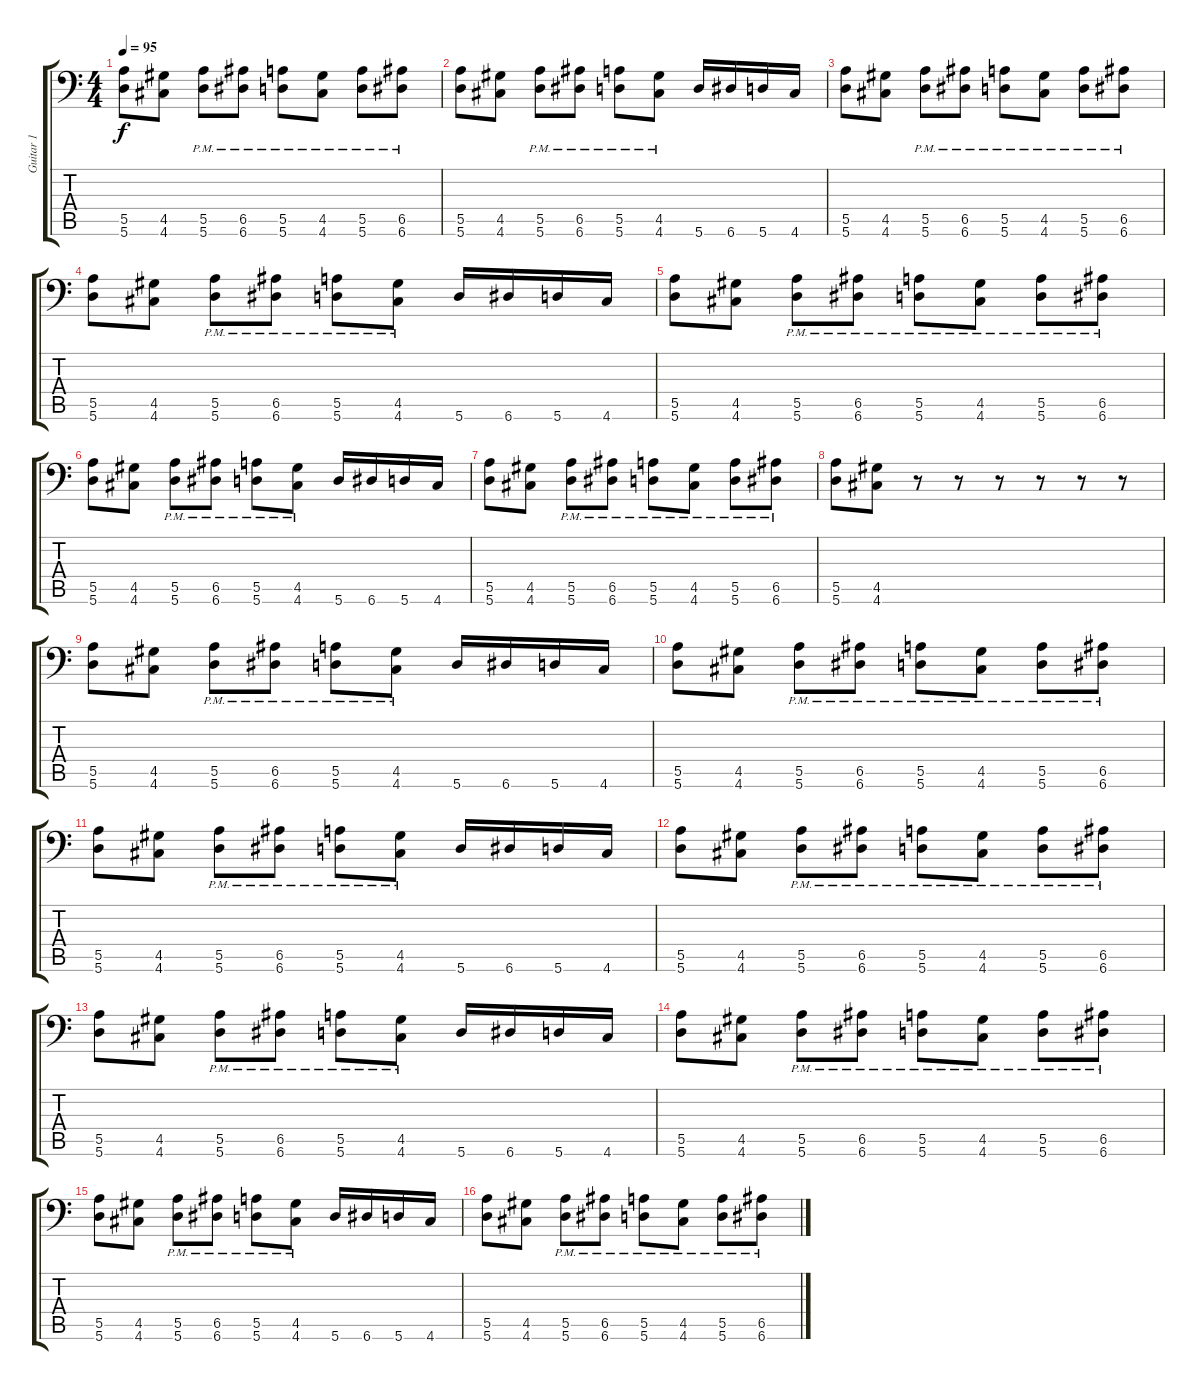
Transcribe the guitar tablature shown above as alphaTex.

\track ("Guitar 1" "Guitar 1") {instrument distortionguitar}
\staff {score tabs}
\tuning (B3 Gb3 D3 A2 E2 A1) {hide}
\ts (4 4)
\tempo 95
\clef f4
\ks c
(5.5 5.6).8{dy f} (4.5 4.6).8 (5.5{pm} 5.6{pm}).8 (6.5{pm} 6.6{pm}).8 (5.5{pm} 5.6{pm}).8 (4.5{pm} 4.6{pm}).8 (5.5{pm} 5.6{pm}).8 (6.5{pm} 6.6{pm}).8 |
(5.5 5.6).8 (4.5 4.6).8 (5.5{pm} 5.6{pm}).8 (6.5{pm} 6.6{pm}).8 (5.5{pm} 5.6{pm}).8 (4.5{pm} 4.6{pm}).8 5.6.16 6.6.16 5.6.16 4.6.16 |
(5.5 5.6).8 (4.5 4.6).8 (5.5{pm} 5.6{pm}).8 (6.5{pm} 6.6{pm}).8 (5.5{pm} 5.6{pm}).8 (4.5{pm} 4.6{pm}).8 (5.5{pm} 5.6{pm}).8 (6.5{pm} 6.6{pm}).8 |
(5.5 5.6).8 (4.5 4.6).8 (5.5{pm} 5.6{pm}).8 (6.5{pm} 6.6{pm}).8 (5.5{pm} 5.6{pm}).8 (4.5{pm} 4.6{pm}).8 5.6.16 6.6.16 5.6.16 4.6.16 |
(5.5 5.6).8 (4.5 4.6).8 (5.5{pm} 5.6{pm}).8 (6.5{pm} 6.6{pm}).8 (5.5{pm} 5.6{pm}).8 (4.5{pm} 4.6{pm}).8 (5.5{pm} 5.6{pm}).8 (6.5{pm} 6.6{pm}).8 |
(5.5 5.6).8 (4.5 4.6).8 (5.5{pm} 5.6{pm}).8 (6.5{pm} 6.6{pm}).8 (5.5{pm} 5.6{pm}).8 (4.5{pm} 4.6{pm}).8 5.6.16 6.6.16 5.6.16 4.6.16 |
(5.5 5.6).8 (4.5 4.6).8 (5.5{pm} 5.6{pm}).8 (6.5{pm} 6.6{pm}).8 (5.5{pm} 5.6{pm}).8 (4.5{pm} 4.6{pm}).8 (5.5{pm} 5.6{pm}).8 (6.5{pm} 6.6{pm}).8 |
(5.5 5.6).8 (4.5 4.6).8 r.8 r.8 r.8 r.8 r.8 r.8 |
(5.5 5.6).8 (4.5 4.6).8 (5.5{pm} 5.6{pm}).8 (6.5{pm} 6.6{pm}).8 (5.5{pm} 5.6{pm}).8 (4.5{pm} 4.6{pm}).8 5.6.16 6.6.16 5.6.16 4.6.16 |
(5.5 5.6).8 (4.5 4.6).8 (5.5{pm} 5.6{pm}).8 (6.5{pm} 6.6{pm}).8 (5.5{pm} 5.6{pm}).8 (4.5{pm} 4.6{pm}).8 (5.5{pm} 5.6{pm}).8 (6.5{pm} 6.6{pm}).8 |
(5.5 5.6).8 (4.5 4.6).8 (5.5{pm} 5.6{pm}).8 (6.5{pm} 6.6{pm}).8 (5.5{pm} 5.6{pm}).8 (4.5{pm} 4.6{pm}).8 5.6.16 6.6.16 5.6.16 4.6.16 |
(5.5 5.6).8 (4.5 4.6).8 (5.5{pm} 5.6{pm}).8 (6.5{pm} 6.6{pm}).8 (5.5{pm} 5.6{pm}).8 (4.5{pm} 4.6{pm}).8 (5.5{pm} 5.6{pm}).8 (6.5{pm} 6.6{pm}).8 |
(5.5 5.6).8 (4.5 4.6).8 (5.5{pm} 5.6{pm}).8 (6.5{pm} 6.6{pm}).8 (5.5{pm} 5.6{pm}).8 (4.5{pm} 4.6{pm}).8 5.6.16 6.6.16 5.6.16 4.6.16 |
(5.5 5.6).8 (4.5 4.6).8 (5.5{pm} 5.6{pm}).8 (6.5{pm} 6.6{pm}).8 (5.5{pm} 5.6{pm}).8 (4.5{pm} 4.6{pm}).8 (5.5{pm} 5.6{pm}).8 (6.5{pm} 6.6{pm}).8 |
(5.5 5.6).8 (4.5 4.6).8 (5.5{pm} 5.6{pm}).8 (6.5{pm} 6.6{pm}).8 (5.5{pm} 5.6{pm}).8 (4.5{pm} 4.6{pm}).8 5.6.16 6.6.16 5.6.16 4.6.16 |
(5.5 5.6).8 (4.5 4.6).8 (5.5{pm} 5.6{pm}).8 (6.5{pm} 6.6{pm}).8 (5.5{pm} 5.6{pm}).8 (4.5{pm} 4.6{pm}).8 (5.5{pm} 5.6{pm}).8 (6.5{pm} 6.6{pm}).8
